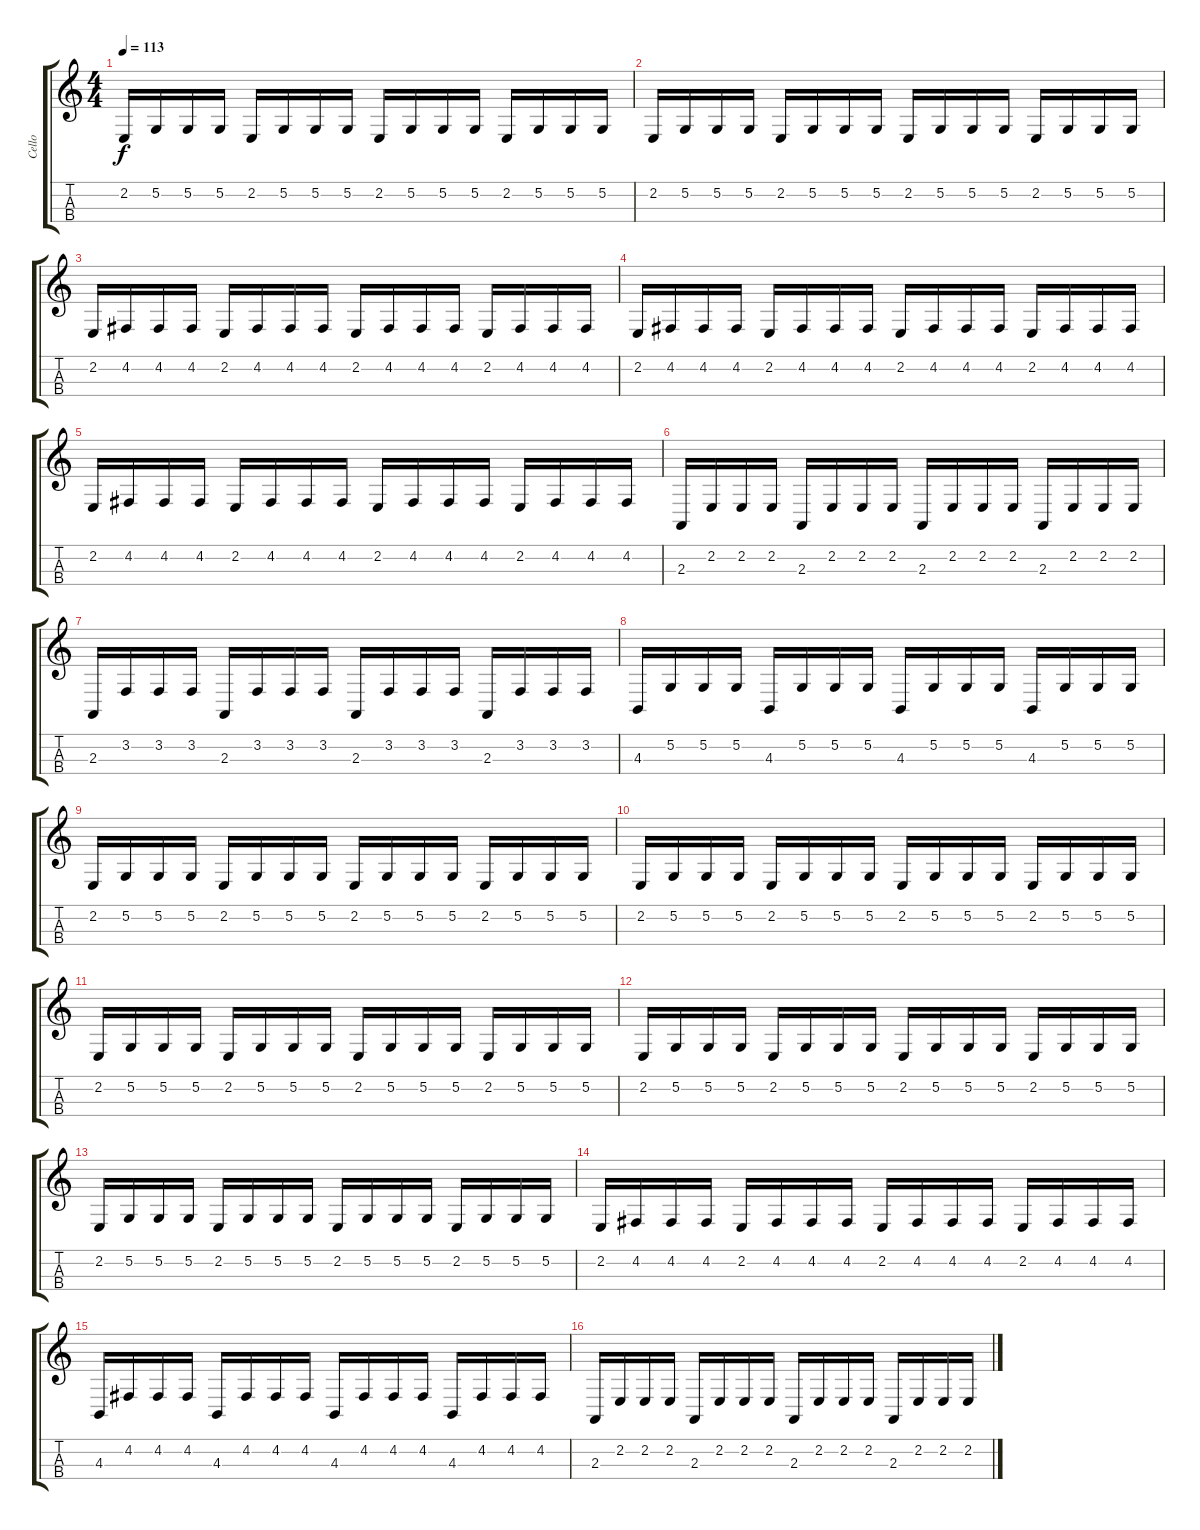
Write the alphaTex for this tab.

\track ("Cello" "Cello") {instrument cello}
\staff {score tabs}
\tuning (A3 D3 G2 C2) {hide}
\ts (4 4)
\tempo 113
\clef g2
\ks c
2.2.16{dy f} 5.2.16 5.2.16 5.2.16 2.2.16 5.2.16 5.2.16 5.2.16 2.2.16 5.2.16 5.2.16 5.2.16 2.2.16 5.2.16 5.2.16 5.2.16 |
2.2.16 5.2.16 5.2.16 5.2.16 2.2.16 5.2.16 5.2.16 5.2.16 2.2.16 5.2.16 5.2.16 5.2.16 2.2.16 5.2.16 5.2.16 5.2.16 |
2.2.16 4.2.16 4.2.16 4.2.16 2.2.16 4.2.16 4.2.16 4.2.16 2.2.16 4.2.16 4.2.16 4.2.16 2.2.16 4.2.16 4.2.16 4.2.16 |
2.2.16 4.2.16 4.2.16 4.2.16 2.2.16 4.2.16 4.2.16 4.2.16 2.2.16 4.2.16 4.2.16 4.2.16 2.2.16 4.2.16 4.2.16 4.2.16 |
2.2.16 4.2.16 4.2.16 4.2.16 2.2.16 4.2.16 4.2.16 4.2.16 2.2.16 4.2.16 4.2.16 4.2.16 2.2.16 4.2.16 4.2.16 4.2.16 |
2.3.16 2.2.16 2.2.16 2.2.16 2.3.16 2.2.16 2.2.16 2.2.16 2.3.16 2.2.16 2.2.16 2.2.16 2.3.16 2.2.16 2.2.16 2.2.16 |
2.3.16 3.2.16 3.2.16 3.2.16 2.3.16 3.2.16 3.2.16 3.2.16 2.3.16 3.2.16 3.2.16 3.2.16 2.3.16 3.2.16 3.2.16 3.2.16 |
4.3.16 5.2.16 5.2.16 5.2.16 4.3.16 5.2.16 5.2.16 5.2.16 4.3.16 5.2.16 5.2.16 5.2.16 4.3.16 5.2.16 5.2.16 5.2.16 |
2.2.16 5.2.16 5.2.16 5.2.16 2.2.16 5.2.16 5.2.16 5.2.16 2.2.16 5.2.16 5.2.16 5.2.16 2.2.16 5.2.16 5.2.16 5.2.16 |
2.2.16 5.2.16 5.2.16 5.2.16 2.2.16 5.2.16 5.2.16 5.2.16 2.2.16 5.2.16 5.2.16 5.2.16 2.2.16 5.2.16 5.2.16 5.2.16 |
2.2.16 5.2.16 5.2.16 5.2.16 2.2.16 5.2.16 5.2.16 5.2.16 2.2.16 5.2.16 5.2.16 5.2.16 2.2.16 5.2.16 5.2.16 5.2.16 |
2.2.16 5.2.16 5.2.16 5.2.16 2.2.16 5.2.16 5.2.16 5.2.16 2.2.16 5.2.16 5.2.16 5.2.16 2.2.16 5.2.16 5.2.16 5.2.16 |
2.2.16 5.2.16 5.2.16 5.2.16 2.2.16 5.2.16 5.2.16 5.2.16 2.2.16 5.2.16 5.2.16 5.2.16 2.2.16 5.2.16 5.2.16 5.2.16 |
2.2.16 4.2.16 4.2.16 4.2.16 2.2.16 4.2.16 4.2.16 4.2.16 2.2.16 4.2.16 4.2.16 4.2.16 2.2.16 4.2.16 4.2.16 4.2.16 |
4.3.16 4.2.16 4.2.16 4.2.16 4.3.16 4.2.16 4.2.16 4.2.16 4.3.16 4.2.16 4.2.16 4.2.16 4.3.16 4.2.16 4.2.16 4.2.16 |
2.3.16 2.2.16 2.2.16 2.2.16 2.3.16 2.2.16 2.2.16 2.2.16 2.3.16 2.2.16 2.2.16 2.2.16 2.3.16 2.2.16 2.2.16 2.2.16
